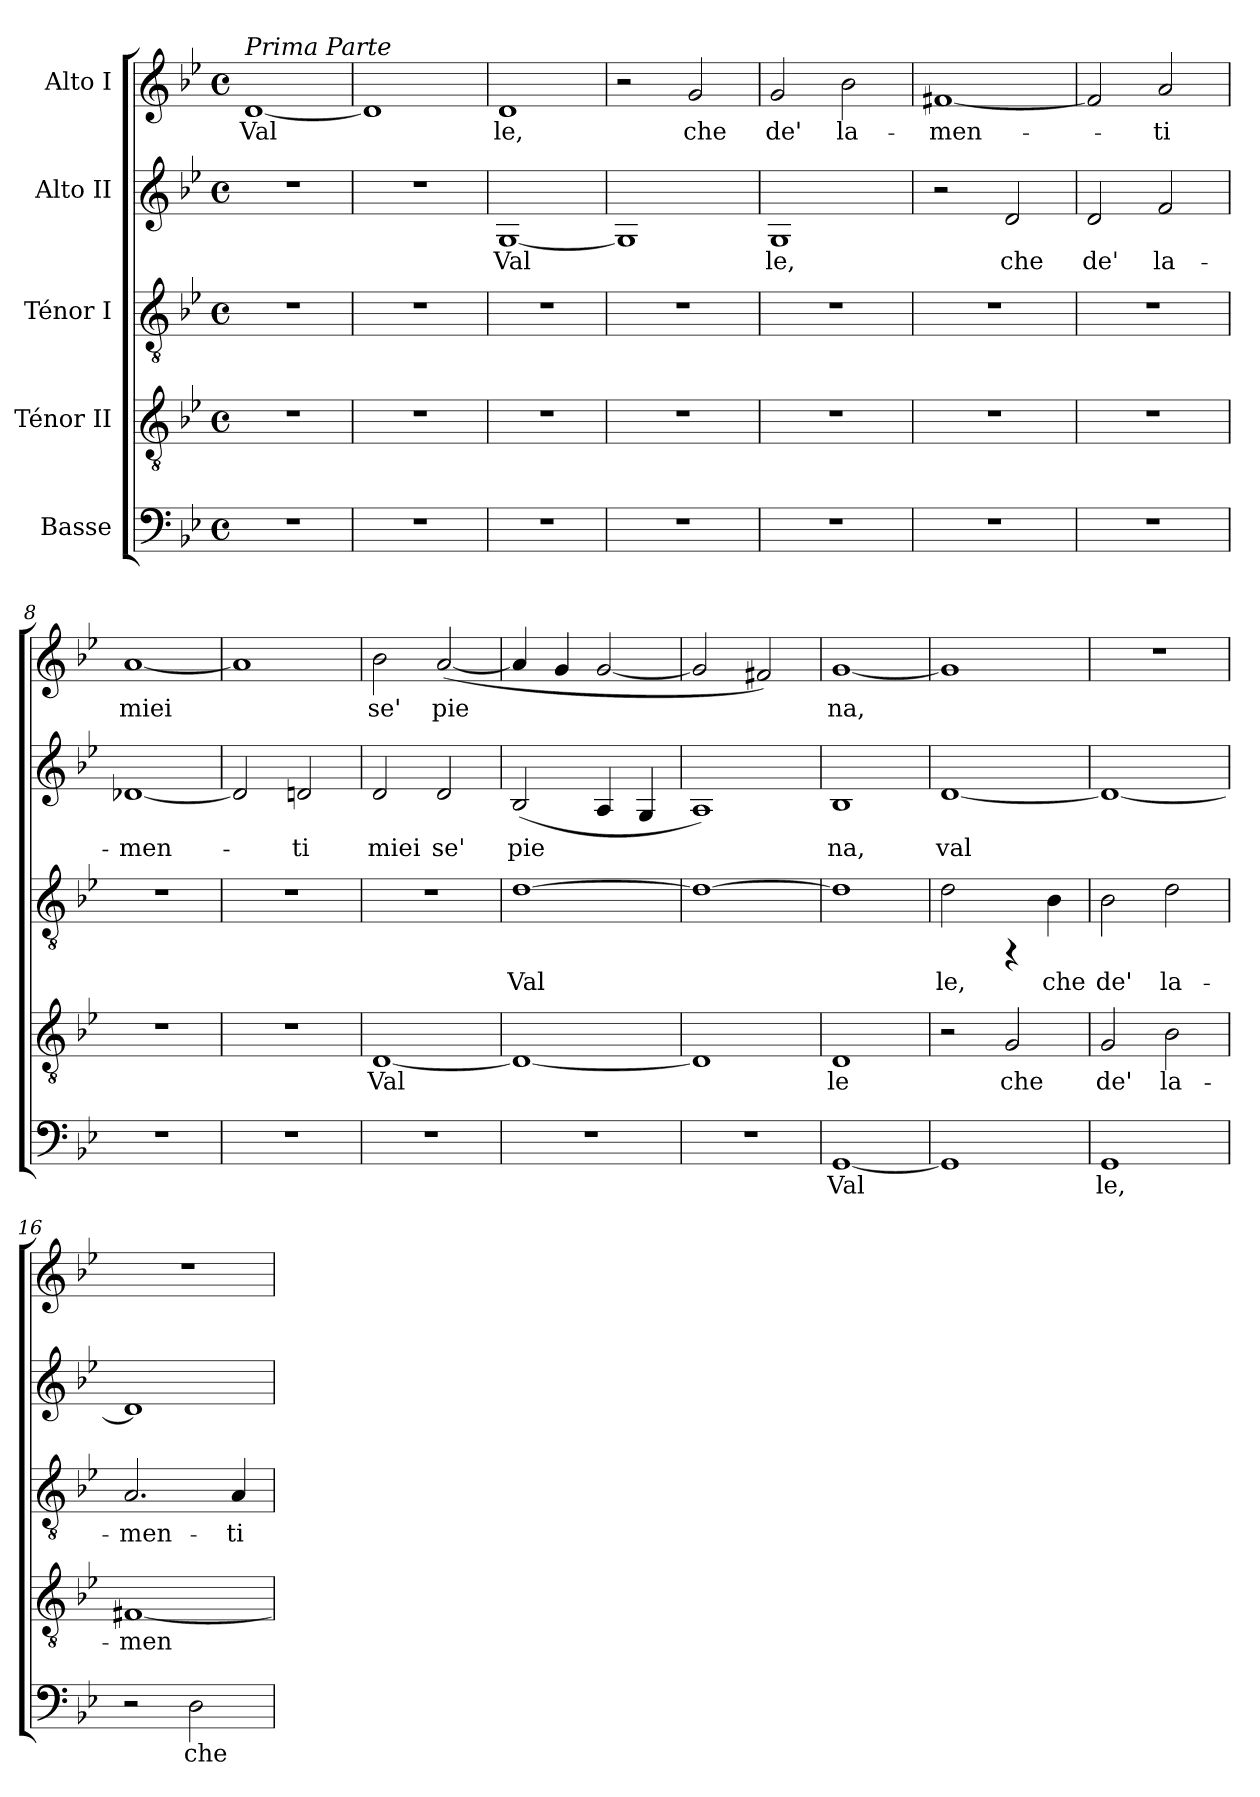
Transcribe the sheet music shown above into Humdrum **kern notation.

**kern	**text	**kern	**text	**kern	**text	**kern	**text	**kern	**text
*part5	*part5	*part4	*part4	*part3	*part3	*part2	*part2	*part1	*part1
*staff5	*staff5	*staff4	*staff4	*staff3	*staff3	*staff2	*staff2	*staff1	*staff1
*I"Basse	*	*I"Ténor II	*	*I"Ténor I	*	*I"Alto II	*	*I"Alto I	*
!!LO:PB:g=z
*stria5	*	*stria5	*	*stria5	*	*stria5	*	*stria5	*
*clefF4	*	*clefGv2	*	*clefGv2	*	*clefG2	*	*clefG2	*
*k[b-e-]	*	*k[b-e-]	*	*k[b-e-]	*	*k[b-e-]	*	*k[b-e-]	*
*B-:	*	*B-:	*	*B-:	*	*B-:	*	*B-:	*
*M4/4	*	*M4/4	*	*M4/4	*	*M4/4	*	*M4/4	*
*met(c)	*	*met(c)	*	*met(c)	*	*met(c)	*	*met(c)	*
=1	=1	=1	=1	=1	=1	=1	=1	=1	=1
!	!	!	!	!	!	!	!	!LO:TX:a:i:t=Prima Parte	!
!	!	!	!	!	!	!	!	!	!LO:LY:b:cj
1r	.	1r	.	1r	.	1r	.	[<1d	Val
=2	=2	=2	=2	=2	=2	=2	=2	=2	=2
1r	.	1r	.	1r	.	1r	.	1d]	.
=3	=3	=3	=3	=3	=3	=3	=3	=3	=3
!	!	!	!	!	!	!	!LO:LY:b:cj	!	!LO:LY:b:cj
1r	.	1r	.	1r	.	[<1G	Val	1d	le,
=4	=4	=4	=4	=4	=4	=4	=4	=4	=4
1r	.	1r	.	1r	.	1G]	.	2r	.
!	!	!	!	!	!	!	!	!	!LO:LY:b:cj
.	.	.	.	.	.	.	.	2g/	che
=5	=5	=5	=5	=5	=5	=5	=5	=5	=5
!	!	!	!	!	!	!	!LO:LY:b:cj	!	!LO:LY:b:cj
1r	.	1r	.	1r	.	1G	le,	2g/	de'
!	!	!	!	!	!	!	!	!	!LO:LY:b:cj
.	.	.	.	.	.	.	.	2b-\	la-
=6	=6	=6	=6	=6	=6	=6	=6	=6	=6
!	!	!	!	!	!	!	!	!	!LO:LY:b:cj
1r	.	1r	.	1r	.	2r	.	[<1f#X	-men-
!	!	!	!	!	!	!	!LO:LY:b:cj	!	!
.	.	.	.	.	.	2d/	che	.	.
=7	=7	=7	=7	=7	=7	=7	=7	=7	=7
!	!	!	!	!	!	!	!LO:LY:b:cj	!	!
1r	.	1r	.	1r	.	2d/	de'	2f#/]	.
!	!	!	!	!	!	!	!LO:LY:b:cj	!	!LO:LY:b:cj
.	.	.	.	.	.	2f/	la-	2a/	-ti
=8	=8	=8	=8	=8	=8	=8	=8	=8	=8
!	!	!	!	!	!	!	!LO:LY:b:cj	!	!LO:LY:b:cj
1r	.	1r	.	1r	.	[<1d-X	-men-	[<1a	miei
!!LO:LB:g=z
=9	=9	=9	=9	=9	=9	=9	=9	=9	=9
1r	.	1r	.	1r	.	2d-/]	.	1a]	.
!	!	!	!	!	!	!	!LO:LY:b:cj	!	!
.	.	.	.	.	.	2d/	-ti	.	.
=10	=10	=10	=10	=10	=10	=10	=10	=10	=10
!	!	!	!LO:LY:b:cj	!	!	!	!LO:LY:b:cj	!	!LO:LY:b:cj
1r	.	[<1D	Val	1r	.	2d/	miei	2b-\	se'
!	!	!	!	!	!	!	!LO:LY:b:cj	!	!LO:LY:b:cj
.	.	.	.	.	.	2d/	se'	(<[<2a/	pie
=11	=11	=11	=11	=11	=11	=11	=11	=11	=11
!	!	!	!	!	!LO:LY:b:cj	!	!LO:LY:b:cj	!	!
1r	.	1D_<	.	[>1d	Val	(<2B-/	pie	4a/]	.
!	!	!	!	!	!	!	!	!	!LO:LY:b:cj
.	.	.	.	.	.	.	.	4g/	-
!	!	!	!	!	!	!	!LO:LY:b:cj	!	!LO:LY:b:cj
.	.	.	.	.	.	4A/	-	[<2g/	--
!	!	!	!	!	!	!	!LO:LY:b:cj	!	!
.	.	.	.	.	.	4G/	--	.	.
=12	=12	=12	=12	=12	=12	=12	=12	=12	=12
!	!	!	!	!	!	!	!LO:LY:b:cj	!	!
1r	.	1D]	.	1d_>	.	1A)	--	2g/]	.
!	!	!	!	!	!	!	!	!	!LO:LY:b:cj
.	.	.	.	.	.	.	.	2f#X/)	--
=13	=13	=13	=13	=13	=13	=13	=13	=13	=13
!	!LO:LY:b:cj	!	!LO:LY:b:cj	!	!	!	!LO:LY:b:cj	!	!LO:LY:b:cj
[<1GG	Val	1D	le	1d]	.	1B-	-na,	[<1g	-na,
=14	=14	=14	=14	=14	=14	=14	=14	=14	=14
!	!	!	!	!	!LO:LY:b:cj	!	!LO:LY:b:cj	!	!
1GG]	.	2r	.	2d\	le,	[<1d	val	1g]	.
!	!	!	!LO:LY:b:cj	!	!	!	!	!	!
.	.	2G/	che	4rEE	.	.	.	.	.
!	!	!	!	!	!LO:LY:b:cj	!	!	!	!
.	.	.	.	4B-\	che	.	.	.	.
=15	=15	=15	=15	=15	=15	=15	=15	=15	=15
!	!LO:LY:b:cj	!	!LO:LY:b:cj	!	!LO:LY:b:cj	!	!	!	!
1GG	le,	2G/	de'	2B-\	de'	1d_<	.	1r	.
!	!	!	!LO:LY:b:cj	!	!LO:LY:b:cj	!	!	!	!
.	.	2B-\	la-	2d\	la-	.	.	.	.
=16	=16	=16	=16	=16	=16	=16	=16	=16	=16
!	!	!	!LO:LY:b:cj	!	!LO:LY:b:cj	!	!	!	!
2r	.	[<1F#X	-men-	2.A/	-men-	1d]	.	1r	.
!	!LO:LY:b:cj	!	!	!	!	!	!	!	!
2D\	che	.	.	.	.	.	.	.	.
!	!	!	!	!	!LO:LY:b:cj	!	!	!	!
.	.	.	.	4A/	-ti	.	.	.	.
=	=	=	=	=	=	=	=	=	=
*-	*-	*-	*-	*-	*-	*-	*-	*-	*-
